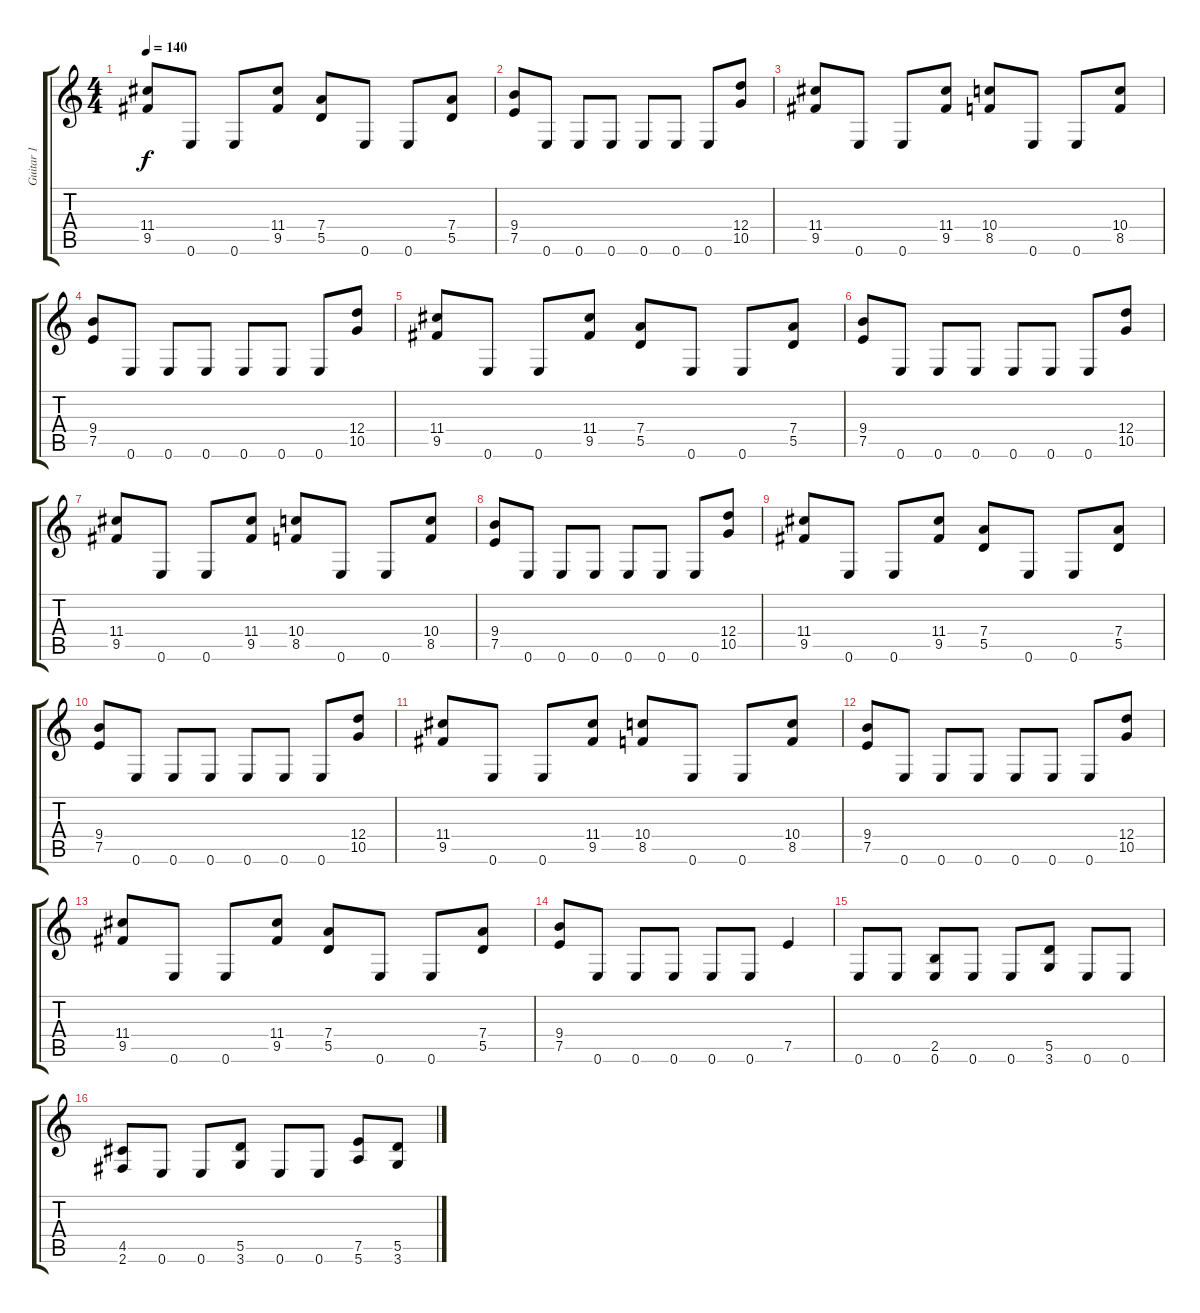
\track ("Guitar 1" "Guitar 1") {instrument overdrivenguitar}
\staff {score tabs}
\tuning (E4 B3 G3 D3 A2 E2) {hide}
\ts (4 4)
\tempo 140
\clef g2
\ks c
(11.4 9.5).8{dy f} 0.6.8 0.6.8 (11.4 9.5).8 (7.4 5.5).8 0.6.8 0.6.8 (7.4 5.5).8 |
(9.4 7.5).8 0.6.8 0.6.8 0.6.8 0.6.8 0.6.8 0.6.8 (12.4 10.5).8 |
(11.4 9.5).8 0.6.8 0.6.8 (11.4 9.5).8 (10.4 8.5).8 0.6.8 0.6.8 (10.4 8.5).8 |
(9.4 7.5).8 0.6.8 0.6.8 0.6.8 0.6.8 0.6.8 0.6.8 (12.4 10.5).8 |
(11.4 9.5).8 0.6.8 0.6.8 (11.4 9.5).8 (7.4 5.5).8 0.6.8 0.6.8 (7.4 5.5).8 |
(9.4 7.5).8 0.6.8 0.6.8 0.6.8 0.6.8 0.6.8 0.6.8 (12.4 10.5).8 |
(11.4 9.5).8 0.6.8 0.6.8 (11.4 9.5).8 (10.4 8.5).8 0.6.8 0.6.8 (10.4 8.5).8 |
(9.4 7.5).8 0.6.8 0.6.8 0.6.8 0.6.8 0.6.8 0.6.8 (12.4 10.5).8 |
(11.4 9.5).8 0.6.8 0.6.8 (11.4 9.5).8 (7.4 5.5).8 0.6.8 0.6.8 (7.4 5.5).8 |
(9.4 7.5).8 0.6.8 0.6.8 0.6.8 0.6.8 0.6.8 0.6.8 (12.4 10.5).8 |
(11.4 9.5).8 0.6.8 0.6.8 (11.4 9.5).8 (10.4 8.5).8 0.6.8 0.6.8 (10.4 8.5).8 |
(9.4 7.5).8 0.6.8 0.6.8 0.6.8 0.6.8 0.6.8 0.6.8 (12.4 10.5).8 |
(11.4 9.5).8 0.6.8 0.6.8 (11.4 9.5).8 (7.4 5.5).8 0.6.8 0.6.8 (7.4 5.5).8 |
(9.4 7.5).8 0.6.8 0.6.8 0.6.8 0.6.8 0.6.8 7.5.4 |
0.6.8 0.6.8 (2.5 0.6).8 0.6.8 0.6.8 (5.5 3.6).8 0.6.8 0.6.8 |
(4.5 2.6).8 0.6.8 0.6.8 (5.5 3.6).8 0.6.8 0.6.8 (7.5 5.6).8 (5.5 3.6).8
